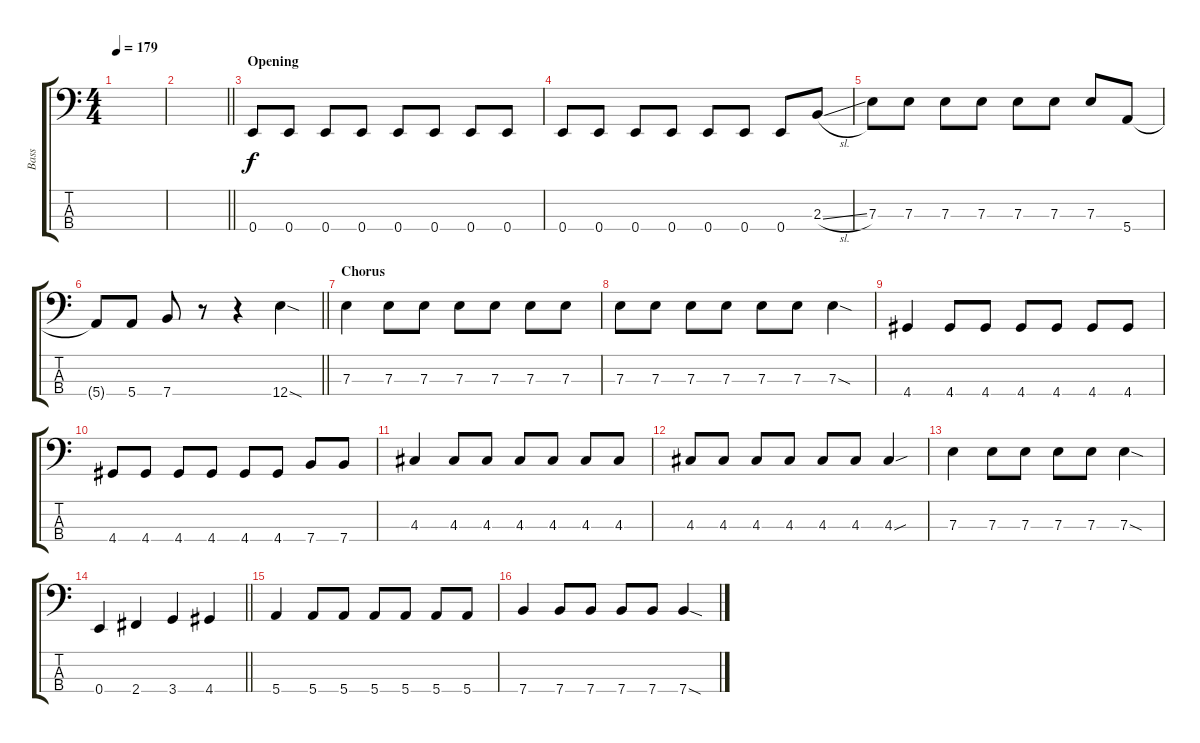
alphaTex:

\track ("Bass" "Bass") {instrument electricbassfinger}
\staff {score tabs}
\tuning (G2 D2 A1 E1) {hide}
\ts (4 4)
\tempo 179
\clef f4
\ks c
|
\barLineRight lightlight
|
\section ("" "Opening")
0.4.8 0.4.8 0.4.8 0.4.8 0.4.8 0.4.8 0.4.8 0.4.8 |
0.4.8 0.4.8 0.4.8 0.4.8 0.4.8 0.4.8 0.4.8 2.3{sl}.8 |
7.3.8 7.3.8 7.3.8 7.3.8 7.3.8 7.3.8 7.3.8 5.4.8 |
\barLineRight lightlight
5.4{t}.8 5.4.8 7.4.8 r.8 r.4 12.4{sod}.4 |
\section ("" "Chorus")
7.3.4 7.3.8 7.3.8 7.3.8 7.3.8 7.3.8 7.3.8 |
7.3.8 7.3.8 7.3.8 7.3.8 7.3.8 7.3.8 7.3{sod}.4 |
4.4.4 4.4.8 4.4.8 4.4.8 4.4.8 4.4.8 4.4.8 |
4.4.8 4.4.8 4.4.8 4.4.8 4.4.8 4.4.8 7.4.8 7.4.8 |
4.3.4 4.3.8 4.3.8 4.3.8 4.3.8 4.3.8 4.3.8 |
4.3.8 4.3.8 4.3.8 4.3.8 4.3.8 4.3.8 4.3{sou}.4 |
7.3.4 7.3.8 7.3.8 7.3.8 7.3.8 7.3{sod}.4 |
\barLineRight lightlight
0.4.4 2.4.4 3.4.4 4.4.4 |
5.4.4 5.4.8 5.4.8 5.4.8 5.4.8 5.4.8 5.4.8 |
7.4.4 7.4.8 7.4.8 7.4.8 7.4.8 7.4{sod}.4
